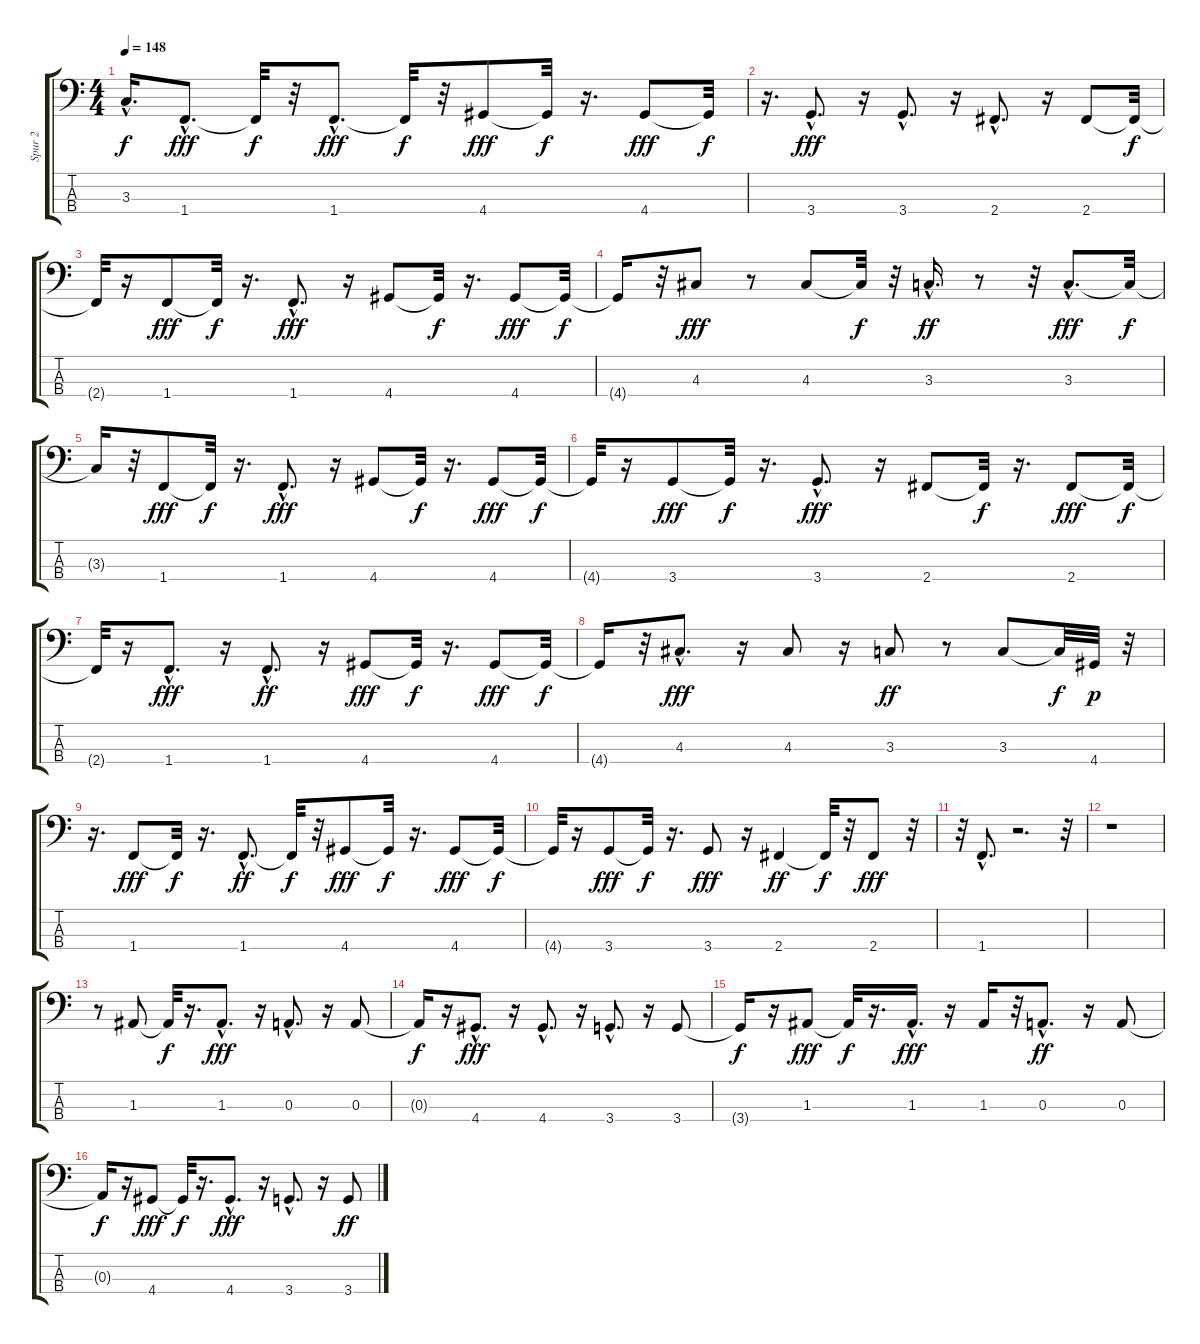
\track ("Spur 2" "Spur 2") {instrument synthbass2}
\staff {score tabs}
\tuning (G2 D2 A1 E1) {hide}
\ts (4 4)
\tempo 148
\clef f4
\ks c
3.3{hac t}.16{d dy f} 1.4{hac}.8{d dy fff} 1.4{t}.32{dy f} r.32 1.4{hac}.8{d dy fff} 1.4{t}.32{dy f} r.32 4.4.8{dy fff} 4.4{t}.32{dy f} r.16{d} 4.4.8{dy fff} 4.4{t}.32{dy f} |
r.16{d} 3.4{hac}.8{d dy fff} r.16 3.4{hac}.8{d} r.16 2.4{hac}.8{d} r.16 2.4.8 2.4{t}.32{dy f} |
2.4{t}.32 r.16 1.4.8{dy fff} 1.4{t}.32{dy f} r.16{d} 1.4{hac}.8{d dy fff} r.16 4.4.8 4.4{t}.32{dy f} r.16{d} 4.4.8{dy fff} 4.4{t}.32{dy f} |
4.4{t}.16 r.32 4.3.8{dy fff} r.8 4.3.8 4.3{t}.32{dy f} r.32 3.3{hac}.16{d dy ff} r.8 r.32 3.3{hac}.8{d dy fff} 3.3{t}.32{dy f} |
3.3{t}.16 r.32 1.4.8{dy fff} 1.4{t}.32{dy f} r.16{d} 1.4{hac}.8{d dy fff} r.16 4.4.8 4.4{t}.32{dy f} r.16{d} 4.4.8{dy fff} 4.4{t}.32{dy f} |
4.4{t}.32 r.16 3.4.8{dy fff} 3.4{t}.32{dy f} r.16{d} 3.4{hac}.8{d dy fff} r.16 2.4.8 2.4{t}.32{dy f} r.16{d} 2.4.8{dy fff} 2.4{t}.32{dy f} |
2.4{t}.32 r.16 1.4{hac}.8{d dy fff} r.16 1.4{hac}.8{d dy ff} r.16 4.4.8{dy fff} 4.4{t}.32{dy f} r.16{d} 4.4.8{dy fff} 4.4{t}.32{dy f} |
4.4{t}.16 r.32 4.3{hac}.8{d dy fff} r.16 4.3.8 r.16 3.3.8{dy ff} r.8 3.3.8 3.3{t}.32{dy f} 4.4.32{dy p} r.32 |
r.16{d} 1.4.8{dy fff} 1.4{t}.32{dy f} r.16{d} 1.4{hac}.8{d dy ff} 1.4{t}.32{dy f} r.32 4.4.8{dy fff} 4.4{t}.32{dy f} r.16{d} 4.4.8{dy fff} 4.4{t}.32{dy f} |
4.4{t}.32 r.16 3.4.8{dy fff} 3.4{t}.32{dy f} r.16{d} 3.4.8{dy fff} r.16 2.4.4{dy ff} 2.4{t}.32{dy f} r.32 2.4.8{dy fff} r.32 |
r.32 1.4{hac}.8{d} r.2{d} r.32 |
r.1 |
r.8 1.3.8 1.3{t}.32{dy f} r.16{d} 1.3{hac}.8{d dy fff} r.16 0.3{hac}.8{d} r.16 0.3.8 |
0.3{t}.16{dy f} r.16 4.4{hac}.8{d dy fff} r.16 4.4{hac}.8{d} r.16 3.4{hac}.8{d} r.16 3.4.8 |
3.4{t}.16{dy f} r.16 1.3.8{dy fff} 1.3{t}.32{dy f} r.16{d} 1.3{hac}.16{d dy fff} r.16 1.3.16 r.32 0.3{hac}.8{d dy ff} r.16 0.3.8 |
0.3{t}.16{dy f} r.16 4.4.8{dy fff} 4.4{t}.32{dy f} r.16{d} 4.4{hac}.8{d dy fff} r.16 3.4{hac}.8{d} r.16 3.4.8{dy ff}
